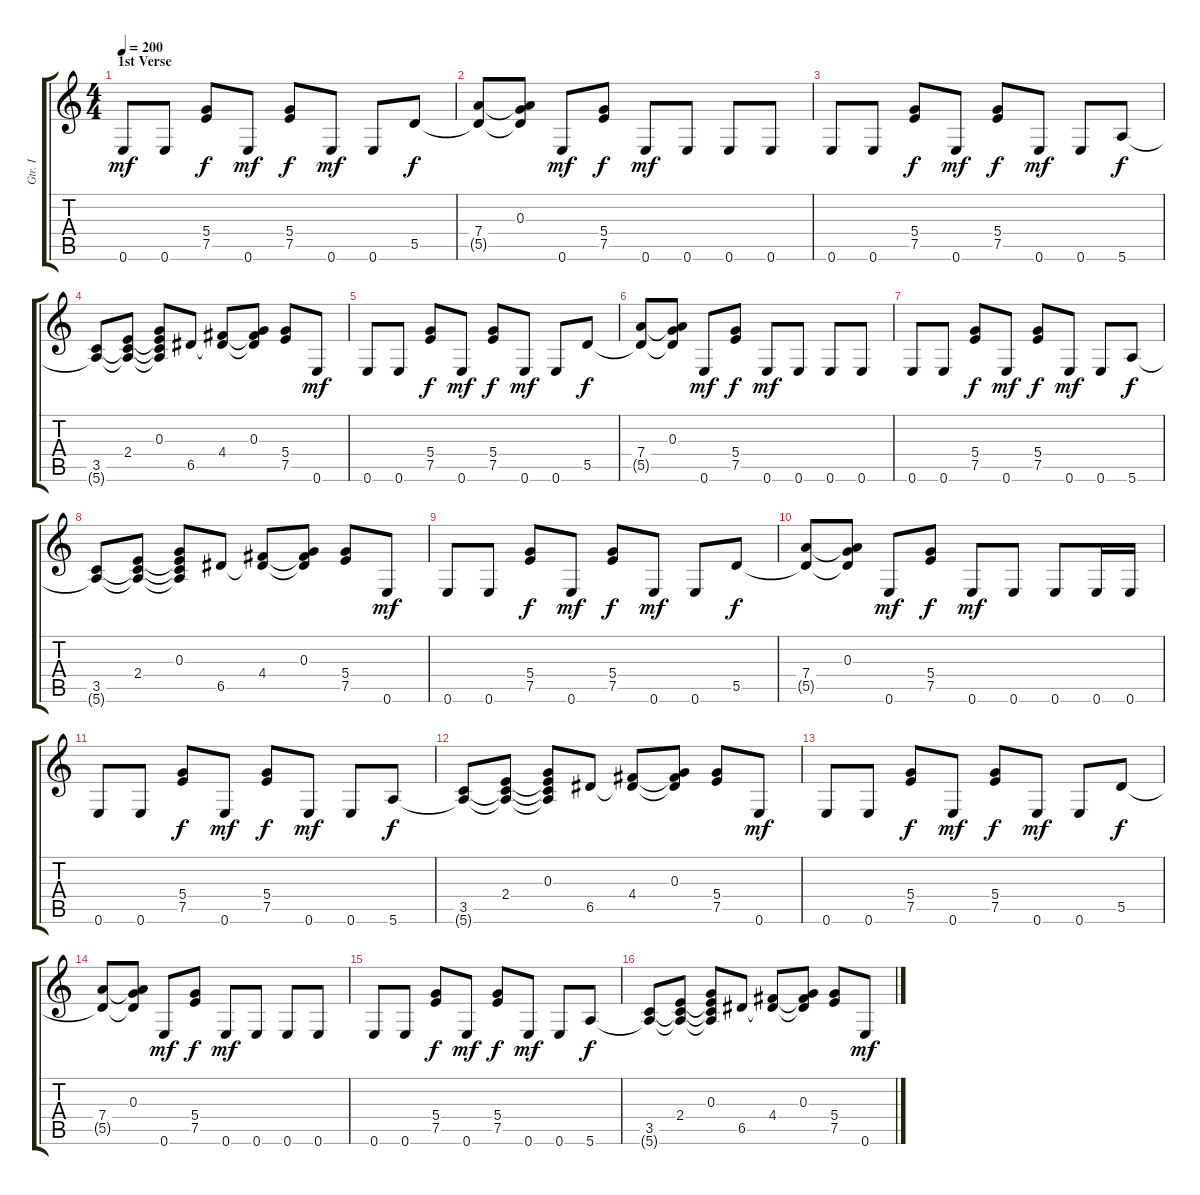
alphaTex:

\track ("Gtr. I" "Gtr. I") {instrument overdrivenguitar}
\staff {score tabs}
\tuning (E4 B3 G3 D3 A2 E2) {hide}
\ts (4 4)
\section ("" "1st Verse")
\tempo 200
\clef g2
\ks c
0.6.8{dy mf} 0.6.8 (5.4 7.5).8{dy f} 0.6.8{dy mf} (5.4 7.5).8{dy f} 0.6.8{dy mf} 0.6.8 5.5.8{dy f} |
(7.4 5.5{t}).8 (0.3 7.4{t} 5.5{t}).8 0.6.8{dy mf} (5.4 7.5).8{dy f} 0.6.8{dy mf} 0.6.8 0.6.8 0.6.8 |
0.6.8 0.6.8 (5.4 7.5).8{dy f} 0.6.8{dy mf} (5.4 7.5).8{dy f} 0.6.8{dy mf} 0.6.8 5.6.8{dy f} |
(3.5 5.6{t}).8 (2.4 3.5{t} 5.6{t}).8 (0.3 2.4{t} 3.5{t} 5.6{t}).8 6.5.8 (4.4 6.5{t}).8 (0.3 4.4{t} 6.5{t}).8 (5.4 7.5).8 0.6.8{dy mf} |
0.6.8 0.6.8 (5.4 7.5).8{dy f} 0.6.8{dy mf} (5.4 7.5).8{dy f} 0.6.8{dy mf} 0.6.8 5.5.8{dy f} |
(7.4 5.5{t}).8 (0.3 7.4{t} 5.5{t}).8 0.6.8{dy mf} (5.4 7.5).8{dy f} 0.6.8{dy mf} 0.6.8 0.6.8 0.6.8 |
0.6.8 0.6.8 (5.4 7.5).8{dy f} 0.6.8{dy mf} (5.4 7.5).8{dy f} 0.6.8{dy mf} 0.6.8 5.6.8{dy f} |
(3.5 5.6{t}).8 (2.4 3.5{t} 5.6{t}).8 (0.3 2.4{t} 3.5{t} 5.6{t}).8 6.5.8 (4.4 6.5{t}).8 (0.3 4.4{t} 6.5{t}).8 (5.4 7.5).8 0.6.8{dy mf} |
0.6.8 0.6.8 (5.4 7.5).8{dy f} 0.6.8{dy mf} (5.4 7.5).8{dy f} 0.6.8{dy mf} 0.6.8 5.5.8{dy f} |
(7.4 5.5{t}).8 (0.3 7.4{t} 5.5{t}).8 0.6.8{dy mf} (5.4 7.5).8{dy f} 0.6.8{dy mf} 0.6.8 0.6.8 0.6.16 0.6.16 |
0.6.8 0.6.8 (5.4 7.5).8{dy f} 0.6.8{dy mf} (5.4 7.5).8{dy f} 0.6.8{dy mf} 0.6.8 5.6.8{dy f} |
(3.5 5.6{t}).8 (2.4 3.5{t} 5.6{t}).8 (0.3 2.4{t} 3.5{t} 5.6{t}).8 6.5.8 (4.4 6.5{t}).8 (0.3 4.4{t} 6.5{t}).8 (5.4 7.5).8 0.6.8{dy mf} |
0.6.8 0.6.8 (5.4 7.5).8{dy f} 0.6.8{dy mf} (5.4 7.5).8{dy f} 0.6.8{dy mf} 0.6.8 5.5.8{dy f} |
(7.4 5.5{t}).8 (0.3 7.4{t} 5.5{t}).8 0.6.8{dy mf} (5.4 7.5).8{dy f} 0.6.8{dy mf} 0.6.8 0.6.8 0.6.8 |
0.6.8 0.6.8 (5.4 7.5).8{dy f} 0.6.8{dy mf} (5.4 7.5).8{dy f} 0.6.8{dy mf} 0.6.8 5.6.8{dy f} |
(3.5 5.6{t}).8 (2.4 3.5{t} 5.6{t}).8 (0.3 2.4{t} 3.5{t} 5.6{t}).8 6.5.8 (4.4 6.5{t}).8 (0.3 4.4{t} 6.5{t}).8 (5.4 7.5).8 0.6.8{dy mf}
